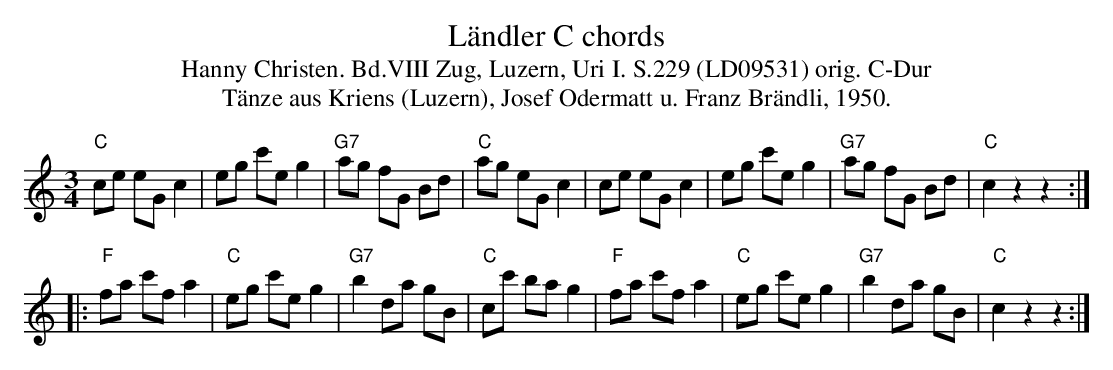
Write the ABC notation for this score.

X:1
T: Ländler C chords
T:Hanny Christen. Bd.VIII Zug, Luzern, Uri I. S.229 (LD09531) orig. C-Dur
T: T\"anze aus Kriens (Luzern), Josef Odermatt u. Franz Brändli, 1950.
M:3/4
L:1/8
K:C %%MIDI gchordon
"C"ce eG c2 | eg c'e g2 | "G7"ag fG Bd | "C"ag eG c2 | ce eG c2 | eg c'e g2 | "G7"ag fG Bd | "C"c2z2z2 ::
"F"fa c'f a2 | "C"eg c'e g2 | "G7"b2 da gB | "C"cc' ba g2 | "F"fa c'f a2 | "C"eg c'e g2 | "G7"b2 da gB | "C"c2z2z2 :|
